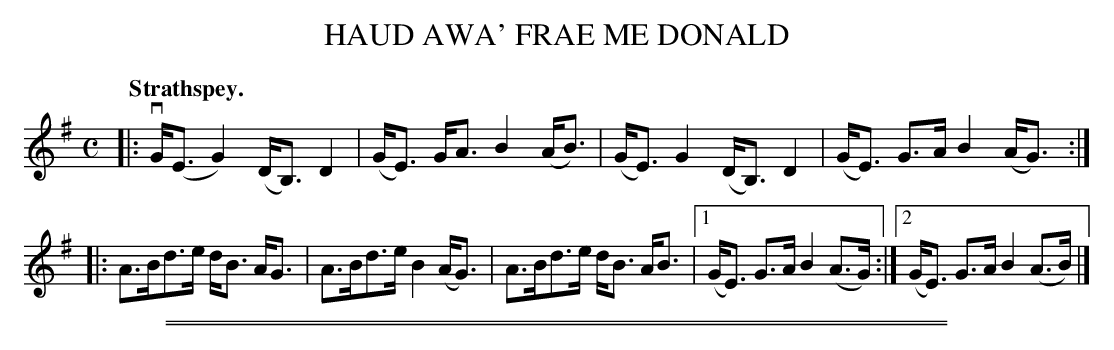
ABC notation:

X:1
T: HAUD AWA' FRAE ME DONALD
Q:"Strathspey."
M: C
L: 1/8
K: G
|:\
vG<(E G2) (D<B,) D2 | (G<E) G<A B2 (A<B) |\
(G<E) G2 (D<B,) D2 | (G<E) G>A B2 (A<G) :|
|:\
A>Bd>e d<B A<G | A>Bd>e B2(A<G) |\
A>Bd>e d<B A<B |[1 (G<E) G>A B2 (A>G) :|\
[2 (G<E) G>A B2 (A>B) |]
